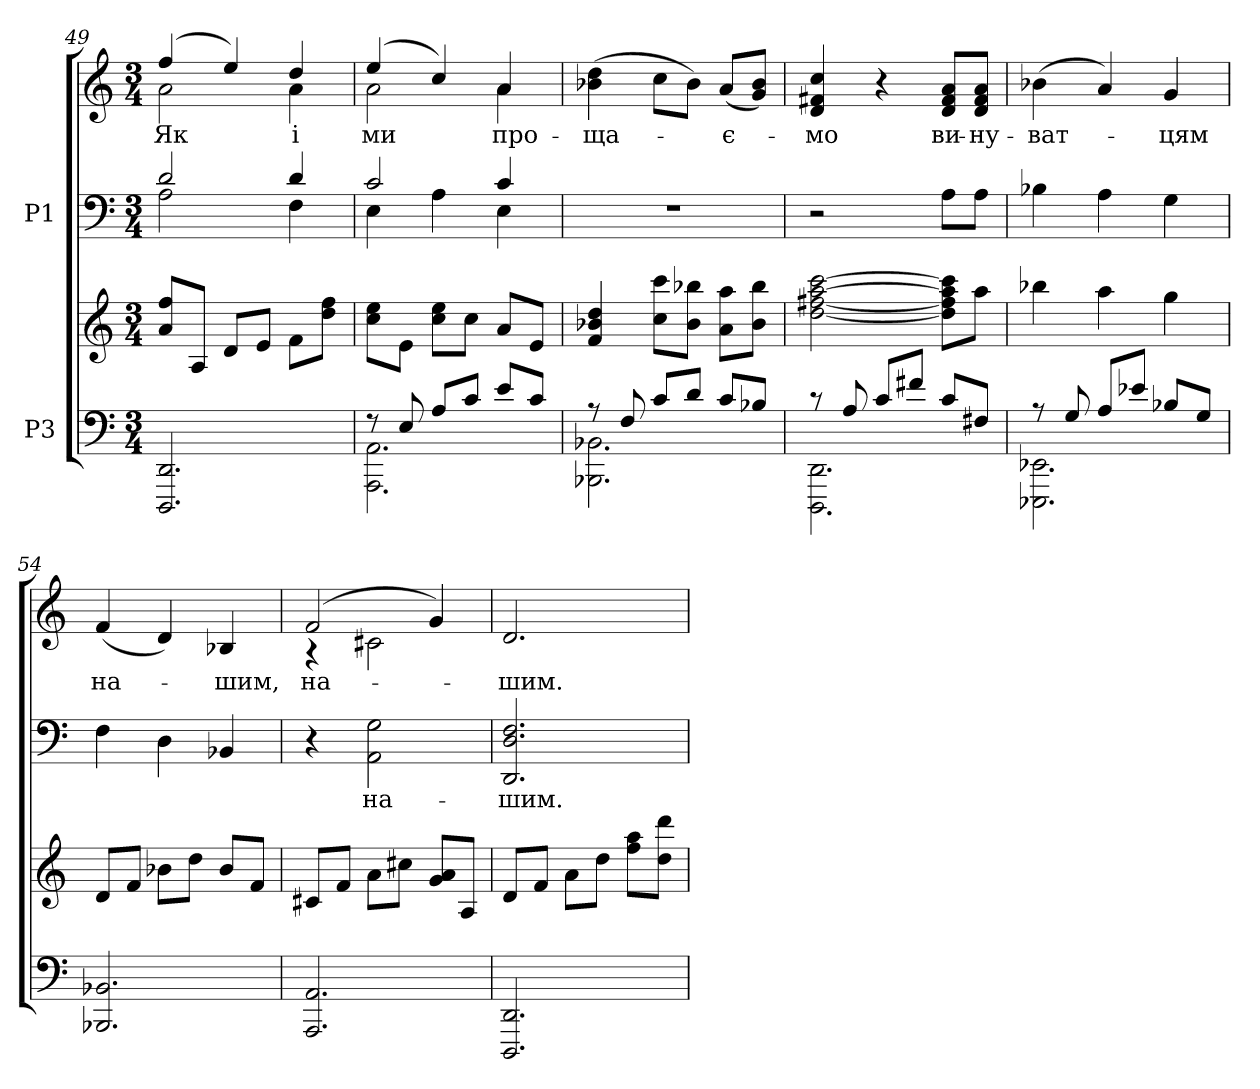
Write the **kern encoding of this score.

**kern	**kern	**kern	**text	**kern	**text
*part2	*part2	*part1	*part1	*part1	*part1
*staff4	*staff3	*staff2	*staff2	*staff1	*staff1
*I"P3	*	*I"P1	*	*	*
*clefF4	*clefG2	*clefF4	*	*clefG2	*
*k[]	*k[]	*k[]	*	*k[]	*
*C:	*C:	*C:	*	*C:	*
*M3/4	*M3/4	*M3/4	*	*M3/4	*
=49	=49	=49	=49	=49	=49
*	*	*^	*	*	*
!	!	!	!	!	!	!LO:LY:b:color=#000000
*	*	*	*	*	*^	*
2.DDDi/ 2.DDi	8ai/ 8ffiL	2di/	2Ai\	.	(4ffi/	2ai\	Як
.	8Ai/J	.	.	.	.	.	.
.	8di/L	.	.	.	4eei/)	.	.
.	8ei/J	.	.	.	.	.	.
!	!	!	!	!	!	!	!LO:LY:b:color=#000000
.	8fi\L	4di/	4Fi\	.	4ddi/	4ai\	і
.	8ddi\ 8ffiJ	.	.	.	.	.	.
=50	=50	=50	=50	=50	=50	=50	=50
*^	*	*	*	*	*	*	*
!	!	!	!	!	!	!	!	!LO:LY:b:color=#000000
8r	2.AAAi\ 2.AAi	8cci\ 8eeiL	2ci/	4Ei\	.	(4eei/	2ai\	ми
8Ei/	.	8ei\J	.	.	.	.	.	.
8Ai/L	.	8cci\ 8eeiL	.	4Ai\	.	4cci/)	.	.
8ci/J	.	8cci\J	.	.	.	.	.	.
!	!	!	!	!	!	!	!	!LO:LY:b:color=#000000
8ei/L	.	8ai/L	4ci/	4Ei\	.	4ai/	4ai\	про-
8ci/J	.	8ei/J	.	.	.	.	.	.
*	*	*	*v	*v	*	*	*	*
*	*	*	*	*	*v	*v	*
!!LO:LB:g=z
=51	=51	=51	=51	=51	=51	=51
!	!	!	!LO:N:vis=1	!	!	!
!	!	!	!	!	!	!LO:LY:b:color=#000000
8r	2.BBB-Xi\ 2.BB-Xi	4fi/ 4b-Xi 4ddi	2.r	.	(4b-Xi\ 4ddi	-ща-
8Fi/	.	.	.	.	.	.
8ci/L	.	8cci\ 8ccciL	.	.	8cci\L	.
8di/J	.	8b-i\ 8bb-XiJ	.	.	8b-i\J)	.
!	!	!	!	!	!	!LO:LY:b:color=#000000
8ci/L	.	8ai\ 8aaiL	.	.	(8ai/L	-є-
8B-Xi/J	.	8b-i\ 8bb-iJ	.	.	8gi/ 8b-iJ)	.
=52	=52	=52	=52	=52	=52	=52
!	!	!	!	!	!	!LO:LY:b:color=#000000
8r	2.DDDi\ 2.DDi	[<2ddi\ [<2ff#Xi [>2aai [>2ccci	2r	.	4di/ 4f#Xi 4cci	-мо
8Ai/	.	.	.	.	.	.
8ci/L	.	.	.	.	4r	.
8f#Xi/J	.	.	.	.	.	.
!	!	!	!	!	!	!LO:LY:b:color=#000000
8ci/L	.	8ddi\] 8ff#i] 8aai] 8ccci]L	8Ai\L	.	8di/ 8f#i 8aiL	ви-
!	!	!	!	!	!	!LO:LY:b:color=#000000
8F#Xi/J	.	8aai\J	8Ai\J	.	8di/ 8f#i 8aiJ	-ну-
=53	=53	=53	=53	=53	=53	=53
!	!	!	!	!	!	!LO:LY:b:color=#000000
8r	2.EEE-Xi\ 2.EE-Xi	4bb-Xi\	4B-Xi\	.	(4b-Xi\	-ват-
8Gi/	.	.	.	.	.	.
8Ai/L	.	4aai\	4Ai\	.	4ai/)	.
8e-Xi/J	.	.	.	.	.	.
!	!	!	!	!	!	!LO:LY:b:color=#000000
8B-Xi/L	.	4ggi\	4Gi\	.	4gi/	-цям
8Gi/J	.	.	.	.	.	.
*v	*v	*	*	*	*	*
=54	=54	=54	=54	=54	=54
!	!	!	!	!	!LO:LY:b:color=#000000
2.BBB-Xi/ 2.BB-Xi	8di/L	4Fi\	.	(4fi/	на-
.	8fi/J	.	.	.	.
.	8b-Xi\L	4Di\	.	4di/)	.
.	8ddi\J	.	.	.	.
!	!	!	!	!	!LO:LY:b:color=#000000
.	8b-i/L	4BB-Xi/	.	4B-Xi/	-шим,
.	8fi/J	.	.	.	.
=55	=55	=55	=55	=55	=55
!	!	!	!	!	!LO:LY:b:color=#000000
*	*	*	*	*^	*
2.AAAi/ 2.AAi	8c#Xi/L	4r	.	(2fi/	4r	на-
.	8fi/J	.	.	.	.	.
!	!	!	!LO:LY:a:color=#000000	!	!	!
.	8ai\L	2AAi\ 2Gi	на-	.	2c#Xi\	.
.	8cc#Xi\J	.	.	.	.	.
.	8gi/ 8aiL	.	.	4gi/)	.	.
.	8Ai/J	.	.	.	.	.
*	*	*	*	*v	*v	*
!!LO:PB:g=z
=56	=56	=56	=56	=56	=56
!	!	!	!LO:LY:a:color=#000000	!	!
!	!	!	!	!	!LO:LY:b:color=#000000
2.DDDi/ 2.DDi	8di/L	2.DDi/ 2.Di 2.Fi	-шим.	2.di/	-шим.
.	8fi/J	.	.	.	.
.	8ai\L	.	.	.	.
.	8ddi\J	.	.	.	.
.	8ffi\ 8aaiL	.	.	.	.
.	8ddi\ 8dddiJ	.	.	.	.
=	=	=	=	=	=
*-	*-	*-	*-	*-	*-
